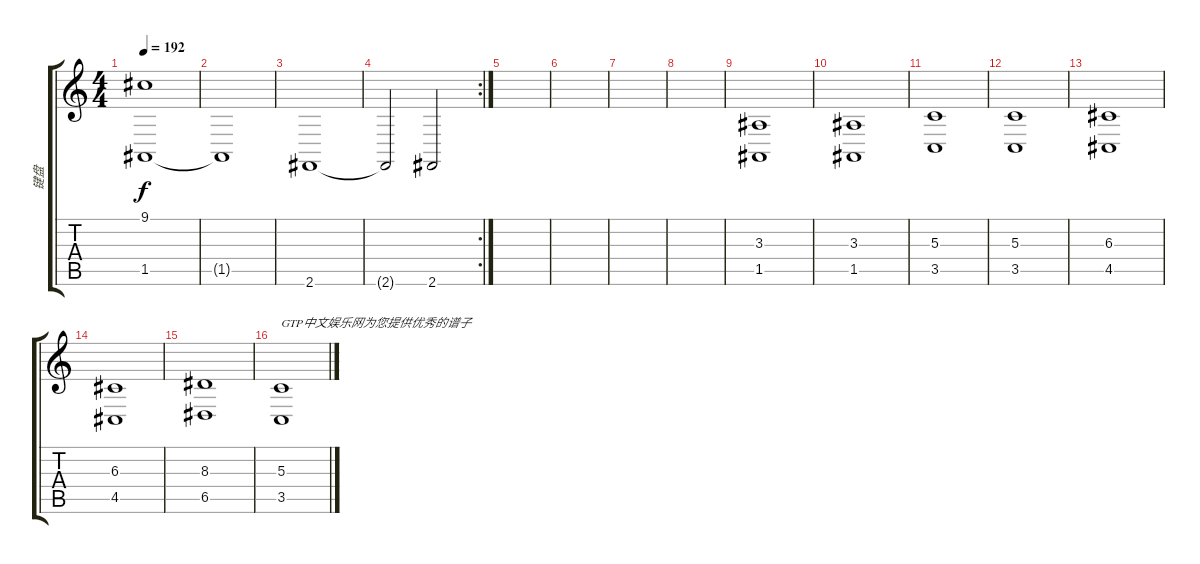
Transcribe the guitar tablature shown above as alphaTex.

\track ("键盘" "键盘") {instrument stringensemble1}
\staff {score tabs}
\tuning (E4 B3 G3 D3 A2 E2) {hide}
\ts (4 4)
\tempo 192
\clef g2
\ks c
(9.1 1.5).1{dy f} |
1.5{t}.1 |
2.6.1 |
\rc 2
2.6{t}.2 2.6.2 |
|
|
|
|
(3.3 1.5).1{instrument choiraahs} |
(3.3 1.5).1{instrument choiraahs} |
(5.3 3.5).1{instrument choiraahs} |
(5.3 3.5).1{instrument choiraahs} |
(6.3 4.5).1{instrument choiraahs} |
(6.3 4.5).1{instrument choiraahs} |
(8.3 6.5).1{instrument choiraahs} |
(5.3 3.5).1{txt "GTP中文娱乐网为您提供优秀的谱子" instrument choiraahs}
